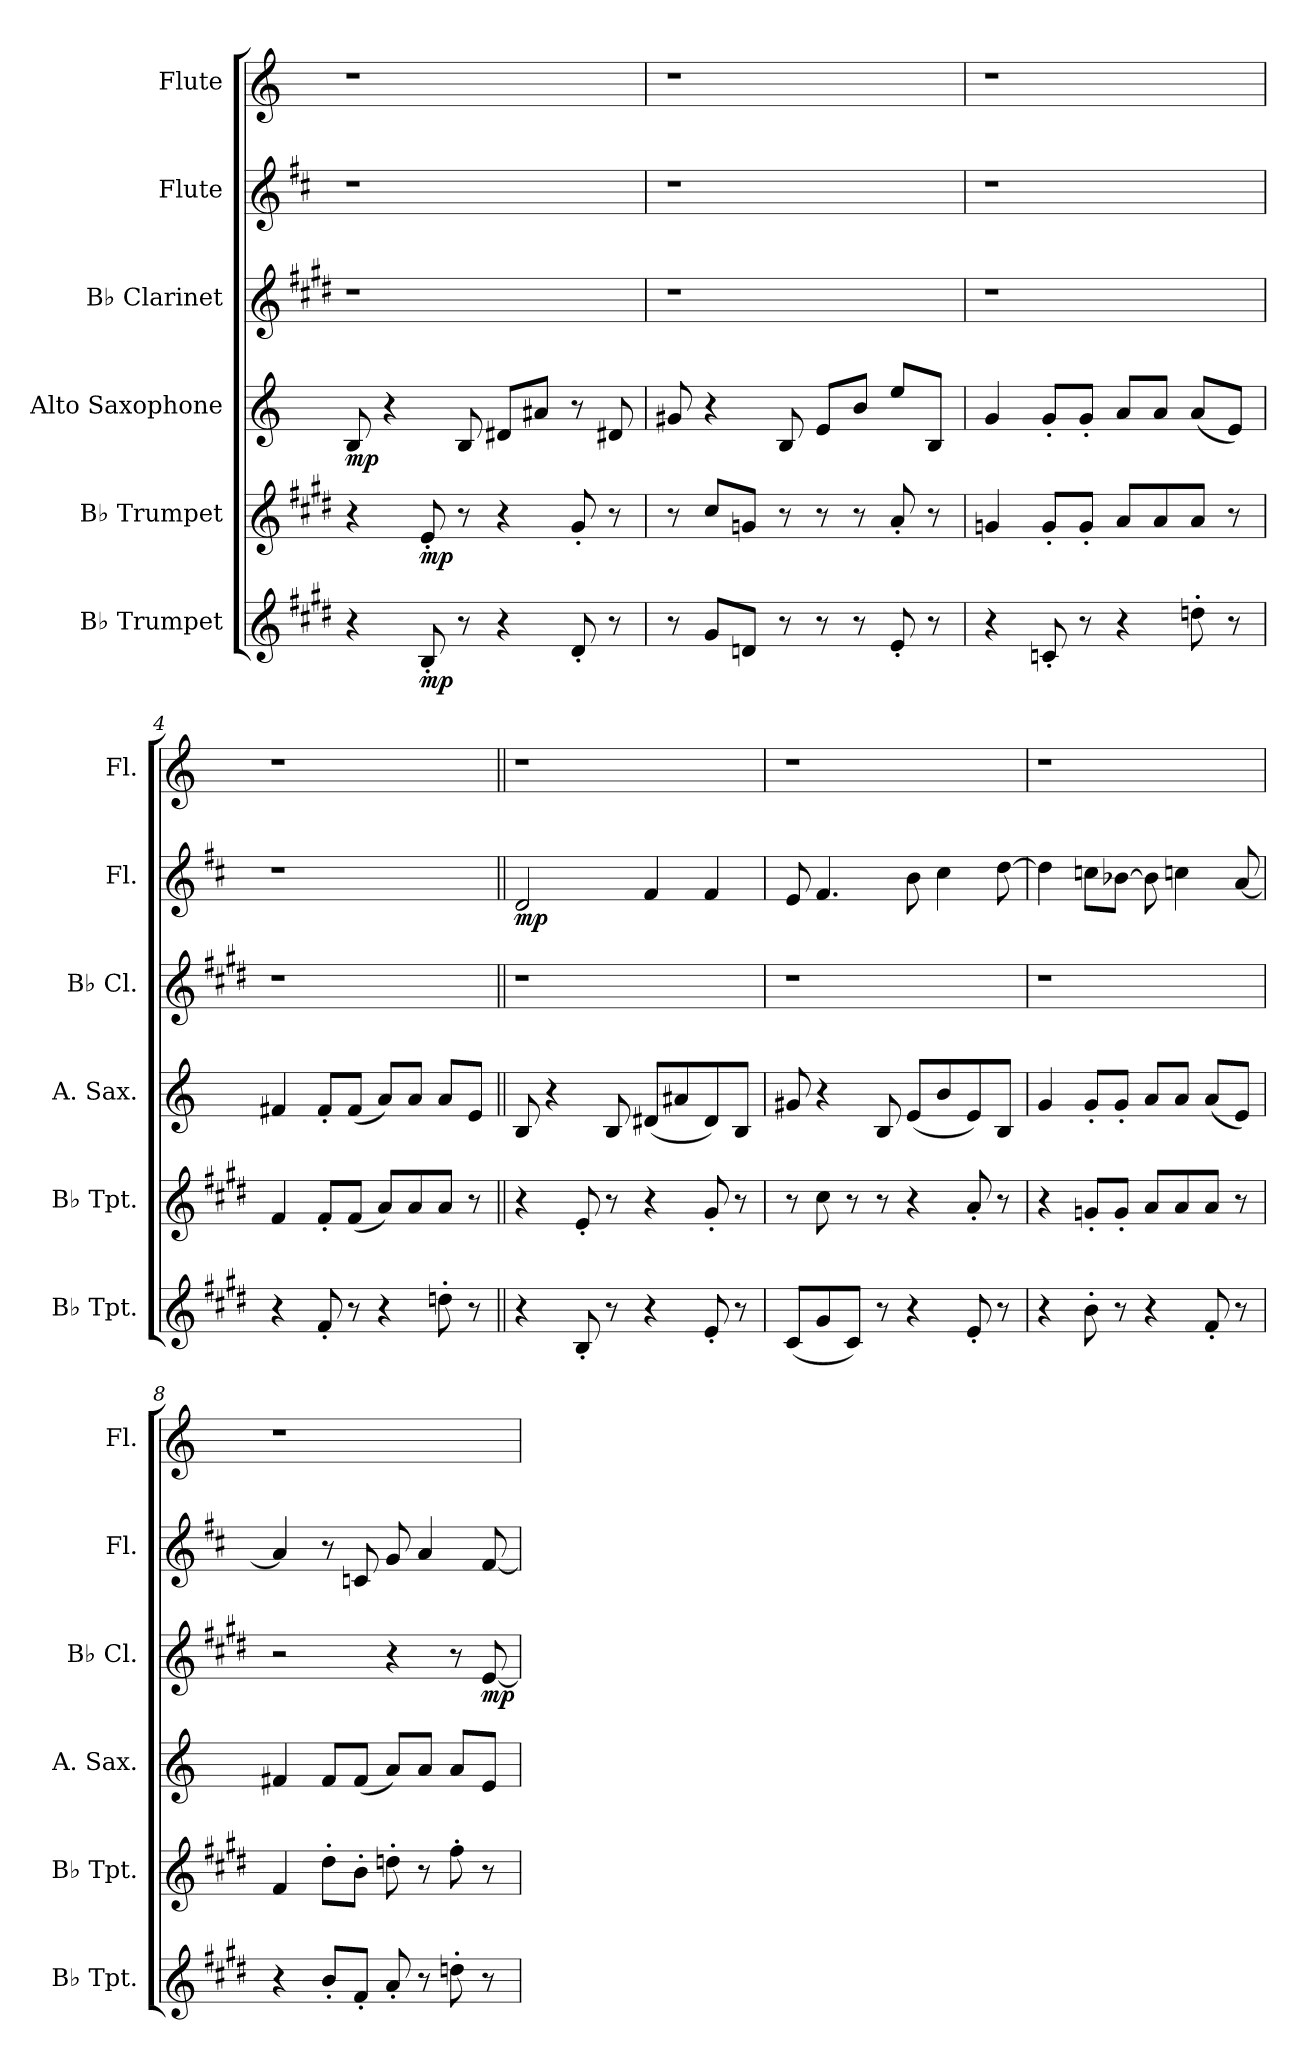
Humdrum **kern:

**kern	**dynam	**kern	**dynam	**kern	**dynam	**kern	**dynam	**kern	**dynam	**kern
*part6	*part6	*part5	*part5	*part4	*part4	*part3	*part3	*part2	*part2	*part1
*staff6	*staff6	*staff5	*staff5	*staff4	*staff4	*staff3	*staff3	*staff2	*staff2	*staff1
*I"B♭ Trumpet	*	*I"B♭ Trumpet	*	*I"Alto Saxophone	*	*I"B♭ Clarinet	*	*I"Flute	*	*I"Flute
*I'B♭ Tpt.	*	*I'B♭ Tpt.	*	*I'A. Sax.	*	*I'B♭ Cl.	*	*I'Fl.	*	*I'Fl.
*clefG2	*	*clefG2	*	*clefG2	*	*clefG2	*	*clefG2	*	*clefG2
*ITrd1c2	*	*ITrd1c2	*	*ITrd5c9	*	*ITrd1c2	*	*	*	*
*k[f#c#]	*	*k[f#c#]	*	*k[b-e-a-]	*	*k[f#c#]	*	*k[f#c#]	*	*k[]
*D:	*	*D:	*	*E-:	*	*D:	*	*D:	*	*C:
=1	=1	=1	=1	=1	=1	=1	=1	=1	=1	=1
!	!	!	!	!	!LO:DY:b	!	!	!	!	!
4r	.	4r	.	8D/	mp	1r	.	1r	.	1r
.	.	.	.	4r	.	.	.	.	.	.
!	!LO:DY:b	!	!LO:DY:b	!	!	!	!	!	!	!
8A'/	mp	8d'/	mp	.	.	.	.	.	.	.
8r	.	8r	.	8D/	.	.	.	.	.	.
4r	.	4r	.	8F#X/L	.	.	.	.	.	.
.	.	.	.	8c#X/J	.	.	.	.	.	.
8c#'/	.	8f#'/	.	8r	.	.	.	.	.	.
8r	.	8r	.	8F#X/	.	.	.	.	.	.
=2	=2	=2	=2	=2	=2	=2	=2	=2	=2	=2
8r	.	8r	.	8Bn/	.	1r	.	1r	.	1r
8f#/L	.	8b/L	.	4r	.	.	.	.	.	.
8cn/J	.	8fn/J	.	.	.	.	.	.	.	.
8r	.	8r	.	8D/	.	.	.	.	.	.
8r	.	8r	.	8G/L	.	.	.	.	.	.
8r	.	8r	.	8d/J	.	.	.	.	.	.
8d'/	.	8g'/	.	8g/L	.	.	.	.	.	.
8r	.	8r	.	8D/J	.	.	.	.	.	.
=3	=3	=3	=3	=3	=3	=3	=3	=3	=3	=3
4r	.	4fn/	.	4B-/	.	1r	.	1r	.	1r
8B-X'/	.	8f'/L	.	8B-'/L	.	.	.	.	.	.
8r	.	8f'/J	.	8B-'/J	.	.	.	.	.	.
4r	.	8g/L	.	8c/L	.	.	.	.	.	.
.	.	8g/	.	8c/J	.	.	.	.	.	.
8ccn'\	.	8g/J	.	(8c/L	.	.	.	.	.	.
8r	.	8r	.	8G/J)	.	.	.	.	.	.
!!LO:PB:g=z
=4	=4	=4	=4	=4	=4	=4	=4	=4	=4	=4
4r	.	4e/	.	4An/	.	1r	.	1r	.	1r
8e'/	.	8e'/L	.	8A'/L	.	.	.	.	.	.
8r	.	(8e/J	.	(8A/J	.	.	.	.	.	.
4r	.	8g/L)	.	8c/L)	.	.	.	.	.	.
.	.	8g/	.	8c/J	.	.	.	.	.	.
8ccn'\	.	8g/J	.	8c/L	.	.	.	.	.	.
8r	.	8r	.	8G/J	.	.	.	.	.	.
=5||	=5||	=5||	=5||	=5||	=5||	=5||	=5||	=5||	=5||	=5||
!	!	!	!	!	!	!	!	!	!LO:DY:b	!
4r	.	4r	.	8D/	.	1r	.	2d/	mp	1r
.	.	.	.	4r	.	.	.	.	.	.
8A'/	.	8d'/	.	.	.	.	.	.	.	.
8r	.	8r	.	8D/	.	.	.	.	.	.
4r	.	4r	.	(8F#X/L	.	.	.	4f#/	.	.
.	.	.	.	8c#X/	.	.	.	.	.	.
8d'/	.	8f#'/	.	8F#/)	.	.	.	4f#/	.	.
8r	.	8r	.	8D/J	.	.	.	.	.	.
=6	=6	=6	=6	=6	=6	=6	=6	=6	=6	=6
(8B/L	.	8r	.	8Bn/	.	1r	.	8e/	.	1r
8f#/	.	8b\	.	4r	.	.	.	4.f#/	.	.
8B/J)	.	8r	.	.	.	.	.	.	.	.
8r	.	8r	.	8D/	.	.	.	.	.	.
4r	.	4r	.	(8G/L	.	.	.	8b\	.	.
.	.	.	.	8d/	.	.	.	4cc#\	.	.
8d'/	.	8g'/	.	8G/)	.	.	.	.	.	.
8r	.	8r	.	8D/J	.	.	.	[8dd\	.	.
=7	=7	=7	=7	=7	=7	=7	=7	=7	=7	=7
4r	.	4r	.	4B-/	.	1r	.	4dd\]	.	1r
8a'\	.	8fn'/L	.	8B-'/L	.	.	.	8ccn\L	.	.
8r	.	8f'/J	.	8B-'/J	.	.	.	[8b-X\J	.	.
4r	.	8g/L	.	8c/L	.	.	.	8b-\]	.	.
.	.	8g/	.	8c/J	.	.	.	4ccn\	.	.
8e'/	.	8g/J	.	(8c/L	.	.	.	.	.	.
8r	.	8r	.	8G/J)	.	.	.	[8a/	.	.
!!LO:LB:g=z
=8	=8	=8	=8	=8	=8	=8	=8	=8	=8	=8
4r	.	4e/	.	4An/	.	2r	.	4a/]	.	1r
8a'/L	.	8cc#'\L	.	8A/L	.	.	.	8r	.	.
8e'/J	.	8a'\J	.	(8A/J	.	.	.	8cn/	.	.
8g'/	.	8ccn'\	.	8c/L)	.	4r	.	8g/	.	.
8r	.	8r	.	8c/J	.	.	.	4a/	.	.
8ccn'\	.	8ee'\	.	8c/L	.	8r	.	.	.	.
!	!	!	!	!	!	!	!LO:DY:b	!	!	!
8r	.	8r	.	8G/J	.	[8d/	mp	[8f#/	.	.
=	=	=	=	=	=	=	=	=	=	=
*-	*-	*-	*-	*-	*-	*-	*-	*-	*-	*-
